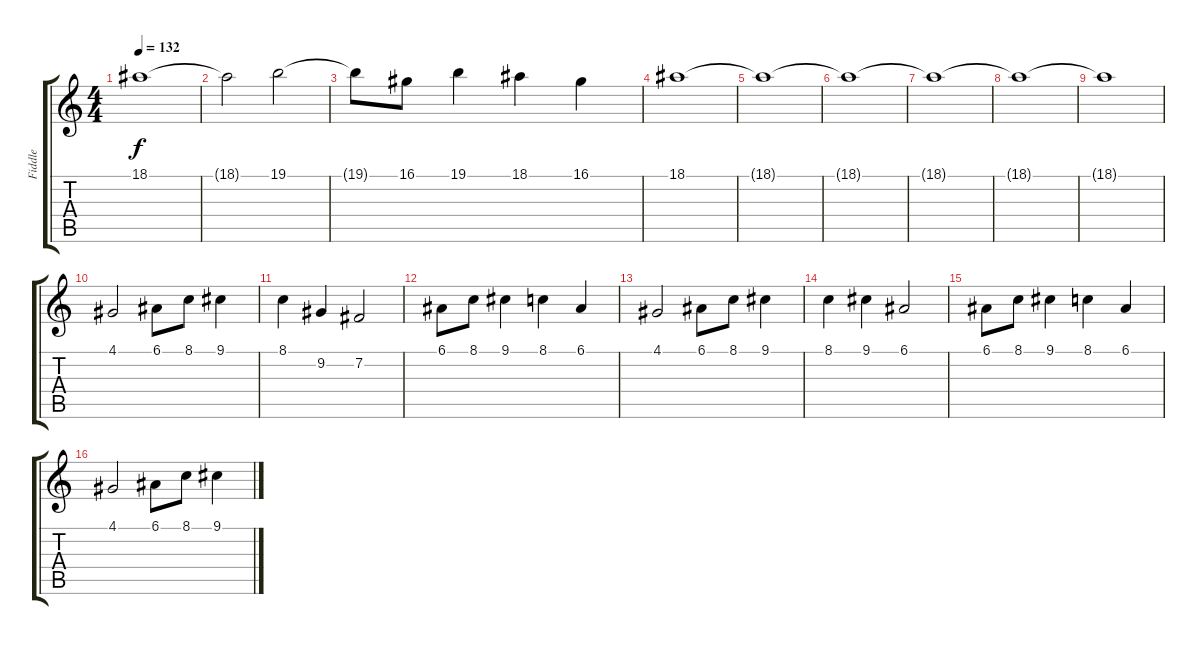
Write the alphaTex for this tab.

\track ("Fiddle" "Fiddle") {instrument fiddle}
\staff {score tabs}
\tuning (E4 B3 G3 D3 A2 E2) {hide}
\ts (4 4)
\tempo 132
\clef g2
\ks c
18.1.1{dy f} |
18.1{t}.2 19.1.2 |
19.1{t}.8 16.1.8 19.1.4 18.1.4 16.1.4 |
18.1.1 |
18.1{t}.1 |
18.1{t}.1 |
18.1{t}.1 |
18.1{t}.1 |
18.1{t}.1 |
4.1.2 6.1.8 8.1.8 9.1.4 |
8.1.4 9.2.4 7.2.2 |
6.1.8 8.1.8 9.1.4 8.1.4 6.1.4 |
4.1.2 6.1.8 8.1.8 9.1.4 |
8.1.4 9.1.4 6.1.2 |
6.1.8 8.1.8 9.1.4 8.1.4 6.1.4 |
4.1.2 6.1.8 8.1.8 9.1.4
